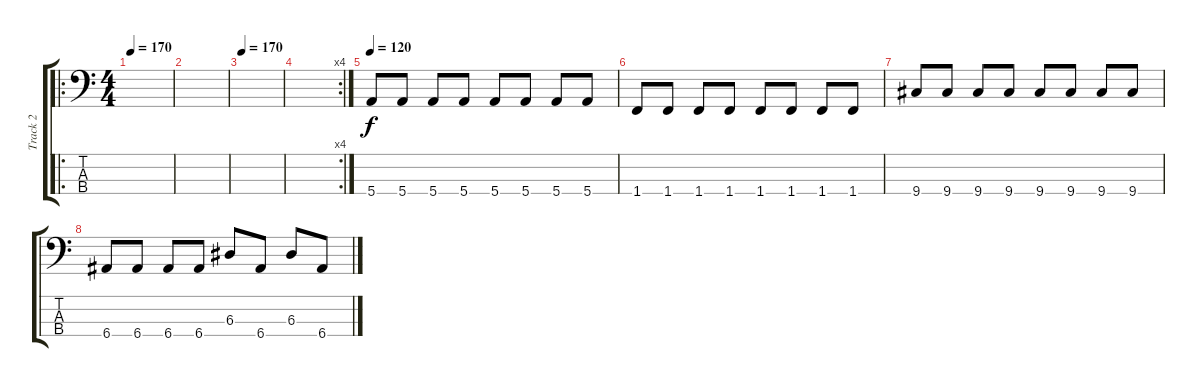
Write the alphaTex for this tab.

\track ("Track 2" "Track 2") {instrument electricbassfinger}
\staff {score tabs}
\tuning (G2 D2 A1 E1) {hide}
\ro
\ts (4 4)
\tempo 170
\clef f4
\ks c
|
|
\tempo 170
|
\rc 4
|
\tempo 120
5.4.8 5.4.8 5.4.8 5.4.8 5.4.8 5.4.8 5.4.8 5.4.8 |
1.4.8 1.4.8 1.4.8 1.4.8 1.4.8 1.4.8 1.4.8 1.4.8 |
9.4.8 9.4.8 9.4.8 9.4.8 9.4.8 9.4.8 9.4.8 9.4.8 |
6.4.8 6.4.8 6.4.8 6.4.8 6.3.8 6.4.8 6.3.8 6.4.8
